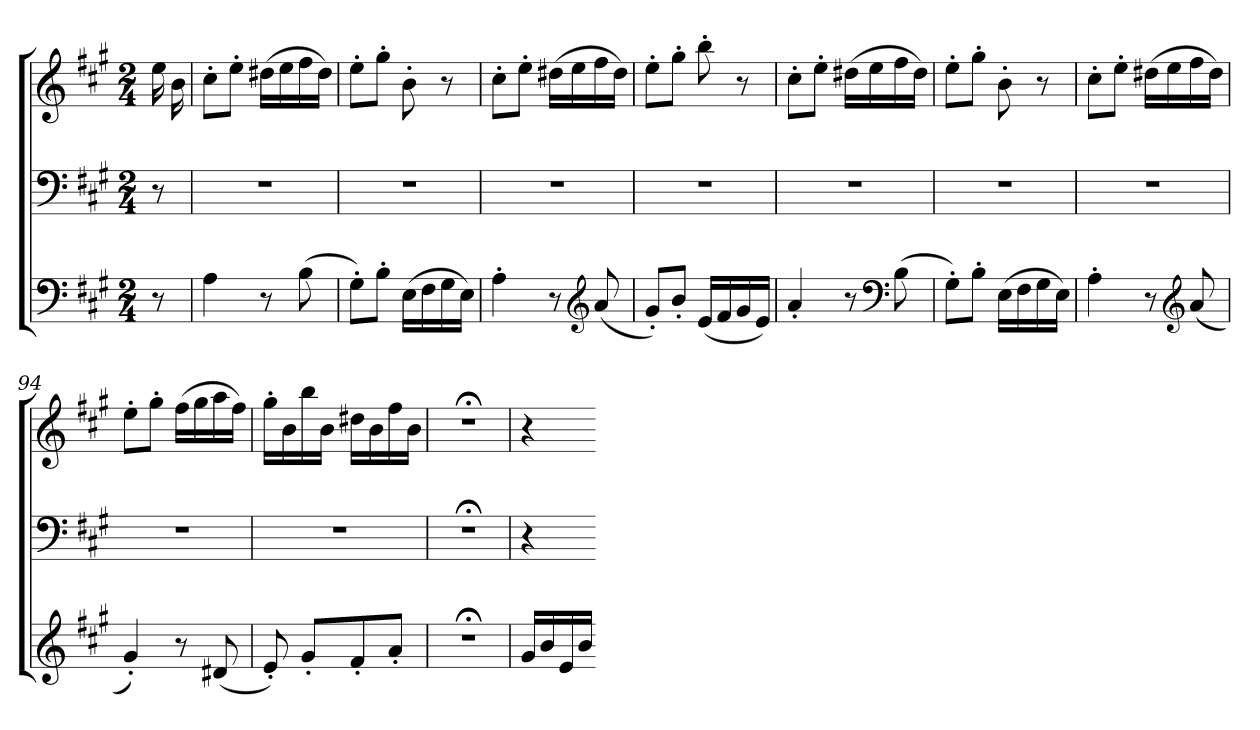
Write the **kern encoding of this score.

**kern	**kern	**kern
*part3	*part2	*part1
*staff3	*staff2	*staff1
*clefF4	*clefF4	*clefG2
*k[f#c#g#]	*k[f#c#g#]	*k[f#c#g#]
*A:	*A:	*A:
*M2/4	*M2/4	*M2/4
=	=	=
8r	8r	16ee
.	.	16b
=87	=87	=87
4A	2r	8cc#'L
.	.	8ee'J
8r	.	(16dd#XLL
.	.	16ee
(8B	.	16ff#
.	.	16dd#JJ)
=88	=88	=88
8G#'L)	2r	8ee'L
8B'J	.	8gg#'J
(16ELL	.	8b'
16F#	.	.
16G#	.	8r
16EJJ)	.	.
=89	=89	=89
4A'	2r	8cc#'L
.	.	8ee'J
8r	.	(16dd#XLL
.	.	16ee
*clefG2	*	*
(8a	.	16ff#
.	.	16dd#JJ)
=90	=90	=90
8g#'L)	2r	8ee'L
8b'J	.	8gg#'J
(16eLL	.	8bb'
16f#	.	.
16g#	.	8r
16eJJ)	.	.
=91	=91	=91
4a'	2r	8cc#'L
.	.	8ee'J
8r	.	(16dd#XLL
.	.	16ee
*clefF4	*	*
(8B	.	16ff#
.	.	16dd#JJ)
=92	=92	=92
8G#'L)	2r	8ee'L
8B'J	.	8gg#'J
(16ELL	.	8b'
16F#	.	.
16G#	.	8r
16EJJ)	.	.
=93	=93	=93
4A'	2r	8cc#'L
.	.	8ee'J
8r	.	(16dd#XLL
.	.	16ee
*clefG2	*	*
(8a	.	16ff#
.	.	16dd#JJ)
=94	=94	=94
4g#')	2r	8ee'L
.	.	8gg#'J
8r	.	(16ff#LL
.	.	16gg#
(8d#X	.	16aa
.	.	16ff#JJ)
=95	=95	=95
8e')	2r	16gg#'LL
.	.	16b
8g#'L	.	16bb
.	.	16bJJ
8f#'	.	16dd#XLL
.	.	16b
8a'J	.	16ff#
.	.	16bJJ
=96	=96	=96
2r;<	2r;<	2r;<
=97	=97	=97
16g#LL	4r	4r
16b	.	.
16e	.	.
16bJJ	.	.
=-	=-	=-
*-	*-	*-
